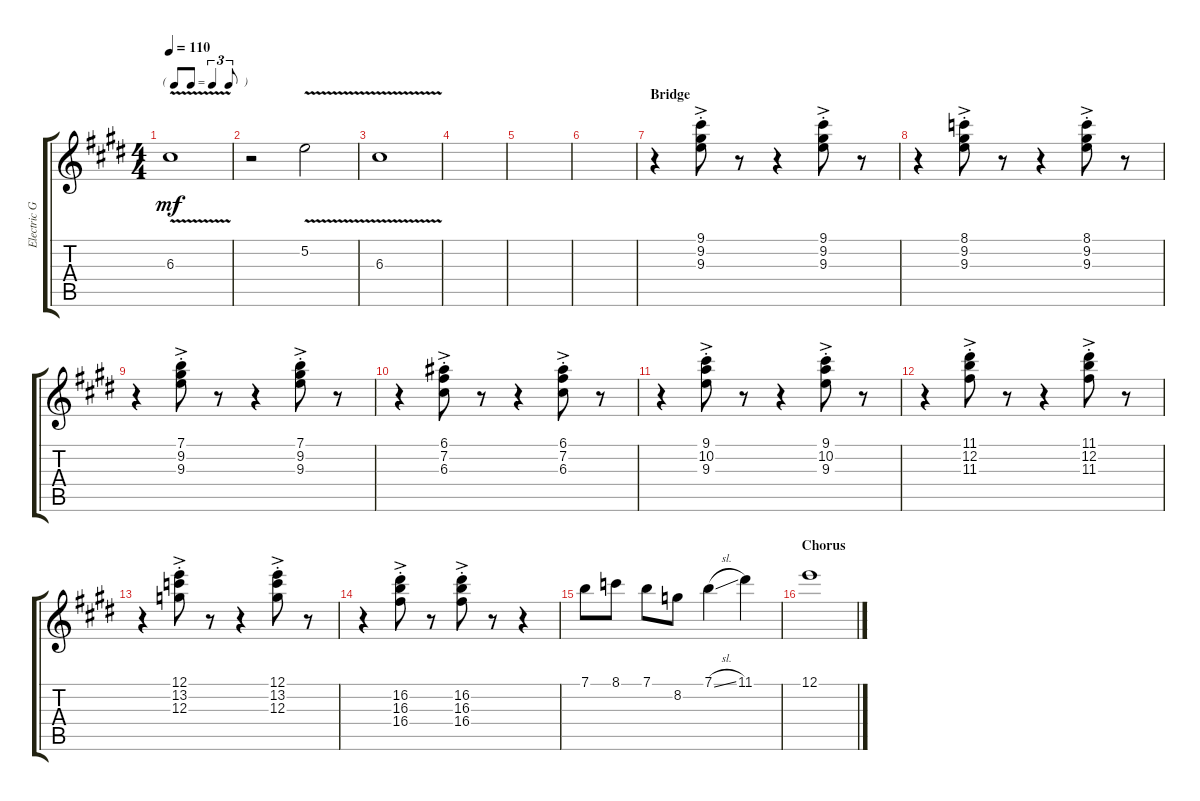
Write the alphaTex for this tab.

\track ("Electric Guitar" "Electric G") {instrument overdrivenguitar}
\staff {score tabs}
\tuning (E4 B3 G3 D3 A2 E2) {hide}
\ts (4 4)
\tf triplet8th
\tempo 110
\clef g2
\ks e
6.3{v}.1{dy mf} |
r.2 5.2{v}.2 |
6.3{v}.1 |
|
|
|
\section ("" "Bridge")
r.4 (9.1{ac st} 9.2{ac st} 9.3{ac st}).8 r.8 r.4 (9.1{ac st} 9.2{ac st} 9.3{ac st}).8 r.8 |
r.4 (8.1{ac st} 9.2{ac st} 9.3{ac st}).8 r.8 r.4 (8.1{ac st} 9.2{ac st} 9.3{ac st}).8 r.8 |
r.4 (7.1{ac st} 9.2{ac st} 9.3{ac st}).8 r.8 r.4 (7.1{ac st} 9.2{ac st} 9.3{ac st}).8 r.8 |
r.4 (6.1{ac st} 7.2{ac st} 6.3{ac st}).8 r.8 r.4 (6.1{ac st} 7.2{ac st} 6.3{ac st}).8 r.8 |
r.4 (9.1{ac st} 10.2{ac st} 9.3{ac st}).8 r.8 r.4 (9.1{ac st} 10.2{ac st} 9.3{ac st}).8 r.8 |
r.4 (11.1{ac st} 12.2{ac st} 11.3{ac st}).8 r.8 r.4 (11.1{ac st} 12.2{ac st} 11.3{ac st}).8 r.8 |
r.4 (12.1{ac st} 13.2{ac st} 12.3{ac st}).8 r.8 r.4 (12.1{ac st} 13.2{ac st} 12.3{ac st}).8 r.8 |
r.4 (16.2{ac st} 16.3{ac st} 16.4{ac st}).8 r.8 (16.2{ac st} 16.3{ac st} 16.4{ac st}).8 r.8 r.4 |
7.1.8 8.1.8 7.1.8 8.2.8 7.1{sl}.4 11.1.4 |
\section ("" "Chorus")
12.1.1
